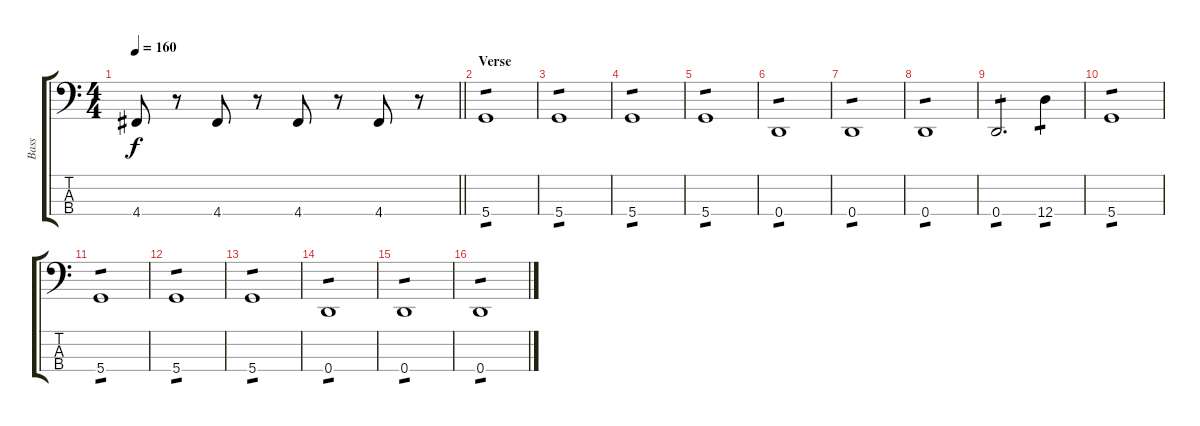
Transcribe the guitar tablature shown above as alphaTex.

\track ("Bass" "Bass") {instrument electricbassfinger}
\staff {score tabs}
\tuning (G2 D2 A1 D1) {hide}
\ts (4 4)
\tempo 160
\clef f4
\barLineRight lightlight
\ks c
4.4.8{dy f} r.8 4.4.8 r.8 4.4.8 r.8 4.4.8 r.8 |
\section ("" "Verse")
5.4.1{tp 1} |
5.4.1{tp 1} |
5.4.1{tp 1} |
5.4.1{tp 1} |
0.4.1{tp 1} |
0.4.1{tp 1} |
0.4.1{tp 1} |
0.4.2{d tp 1} 12.4.4{tp 1} |
5.4.1{tp 1} |
5.4.1{tp 1} |
5.4.1{tp 1} |
5.4.1{tp 1} |
0.4.1{tp 1} |
0.4.1{tp 1} |
0.4.1{tp 1}
